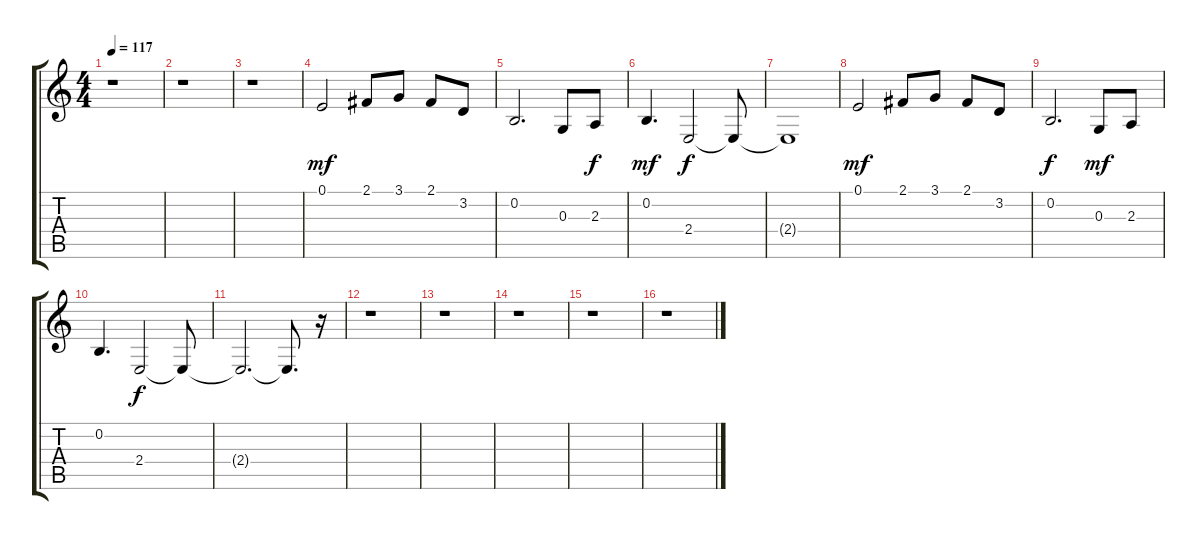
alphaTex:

\track "" {instrument fx4atmosphere}
\staff {score tabs}
\tuning (E4 B3 G3 D3 A2 E2) {hide}
\ts (4 4)
\tempo 117
\clef g2
\ks c
r.1{dy f} |
r.1 |
r.1 |
0.1.2{dy mf} 2.1.8 3.1.8 2.1.8 3.2.8 |
0.2.2{d} 0.3.8 2.3.8{dy f} |
0.2.4{d dy mf} 2.4.2{dy f} 2.4{t}.8 |
2.4{t}.1 |
0.1.2{dy mf} 2.1.8 3.1.8 2.1.8 3.2.8 |
0.2.2{d dy f} 0.3.8{dy mf} 2.3.8 |
0.2.4{d} 2.4.2{dy f} 2.4{t}.8 |
2.4{t}.2{d} 2.4{t}.8{d} r.16 |
r.1 |
r.1 |
r.1 |
r.1 |
r.1
